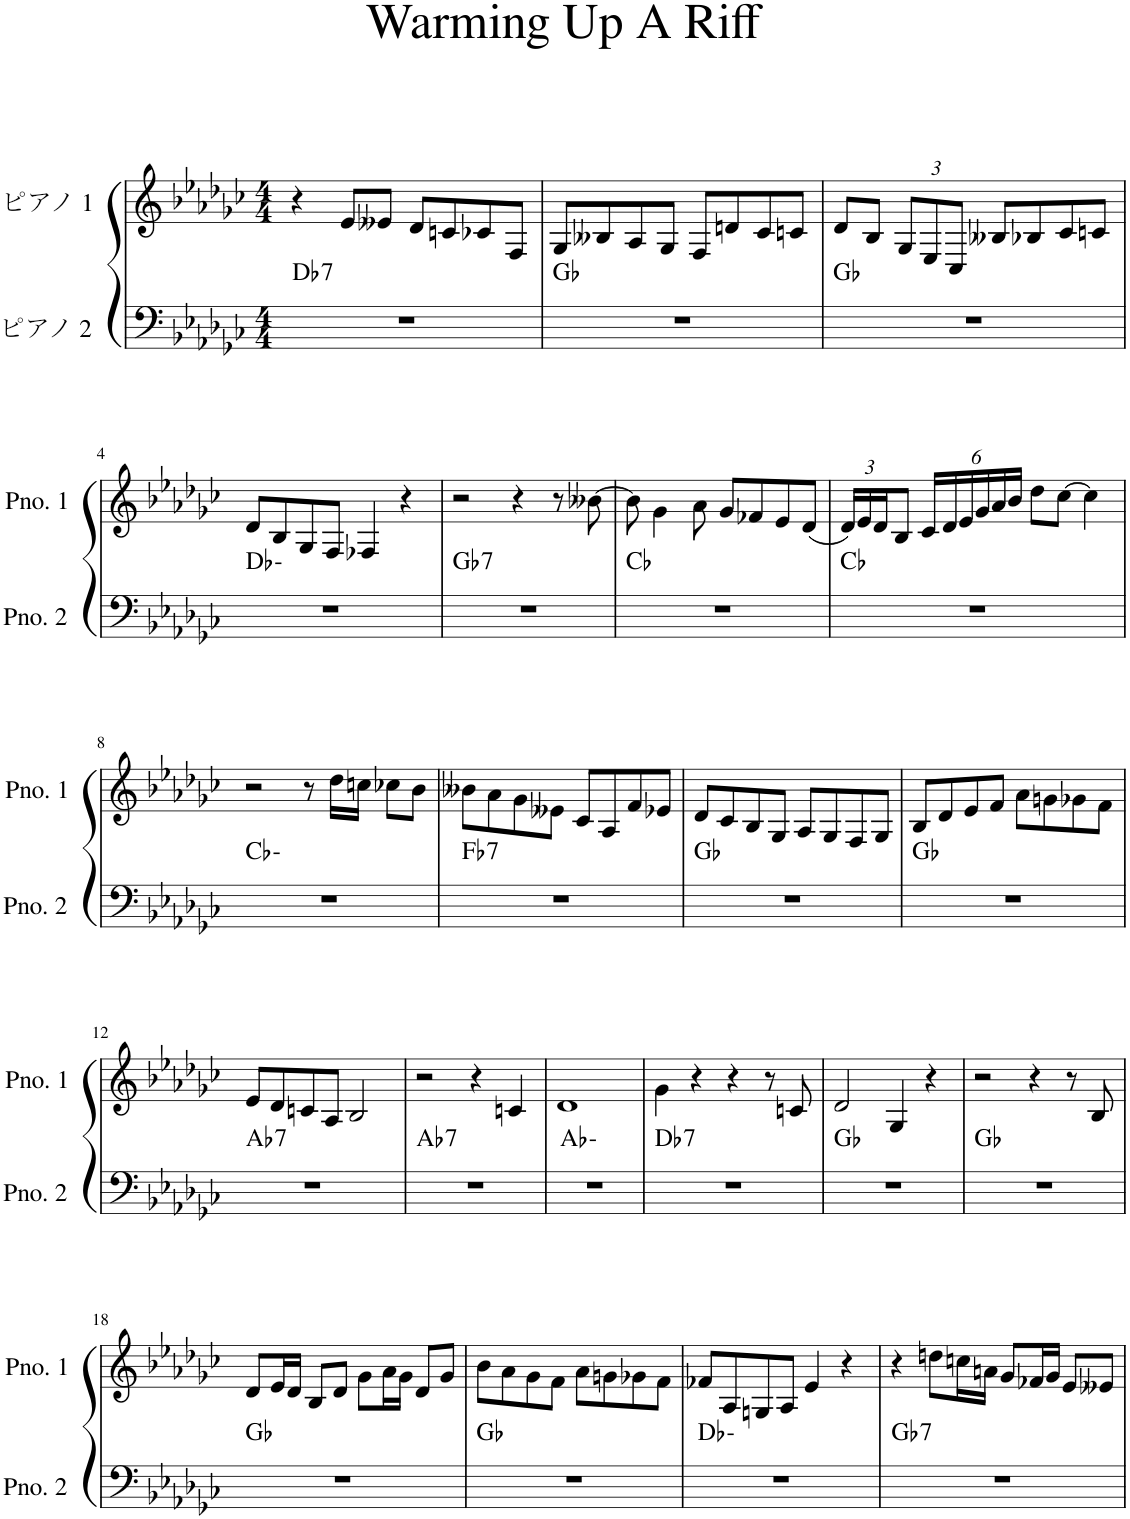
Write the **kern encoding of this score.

**kern	**harte	**kern
*part2	*part2	*part1
*staff2	*	*staff1
*I"ピアノ 2	*	*I"ピアノ 1
*clefF4	*	*clefG2
*k[b-e-a-d-g-c-]	*	*k[b-e-a-d-g-c-]
*M4/4	*	*M4/4
=1	=1	=1
!	!LO:H:kt=7	!
1r	Db:7	4r
.	.	8e-/L
.	.	8e--X/J
.	.	8d-/L
.	.	8cn/
.	.	8c-X/
.	.	8F/J
=2	=2	=2
1r	Gb:maj	8G-/L
.	.	8B--X/
.	.	8A-/
.	.	8G-/J
.	.	8F/L
.	.	8dn/
.	.	8c-/
.	.	8cn/J
=3	=3	=3
1r	Gb:maj	8d-/L
.	.	8B-/J
*	*	*Xbrackettup
.	.	12G-/L
.	.	12E-/
.	.	12C-/J
.	.	8B--X/L
.	.	8B-X/
.	.	8c-/
.	.	8cn/J
!!LO:LB:g=z
=4	=4	=4
1r	Db:min	8d-/L
.	.	8B-/
.	.	8G-/
.	.	8F/J
.	.	4F-X/
.	.	4r
=5	=5	=5
!	!LO:H:kt=7	!
1r	Gb:7	2r
.	.	4r
.	.	8r
.	.	[8b--X\
=6	=6	=6
1r	Cb:maj	8b--\]
.	.	4g-\
.	.	8a-\
.	.	8g-/L
.	.	8f-X/
.	.	8e-/
.	.	(8d-/J
=7	=7	=7
1r	Cb:maj	24d-/LL)
.	.	24e-/
.	.	24d-/J
.	.	8B-/J
.	.	24c-/LL
.	.	24d-/
.	.	24e-/
.	.	24g-/
.	.	24a-/
.	.	24b-/JJ
.	.	8dd-\L
.	.	[8cc-\J
.	.	4cc-\]
!!LO:LB:g=z
=8	=8	=8
1r	Cb:min	2r
.	.	8r
.	.	16dd-\LL
.	.	16ccn\JJ
.	.	8cc-X\L
.	.	8b-\J
=9	=9	=9
!	!LO:H:kt=7	!
1r	Fb:7	8b--X\L
.	.	8a-\
.	.	8g-\
.	.	8e--X\J
.	.	8c-/L
.	.	8A-/
.	.	8f/
.	.	8e-X/J
=10	=10	=10
1r	Gb:maj	8d-/L
.	.	8c-/
.	.	8B-/
.	.	8G-/J
.	.	8A-/L
.	.	8G-/
.	.	8F/
.	.	8G-/J
=11	=11	=11
1r	Gb:maj	8B-/L
.	.	8d-/
.	.	8e-/
.	.	8f/J
.	.	8a-\L
.	.	8gn\
.	.	8g-X\
.	.	8f\J
!!LO:LB:g=z
=12	=12	=12
!	!LO:H:kt=7	!
1r	Ab:7	8e-/L
.	.	8d-/
.	.	8cn/
.	.	8A-/J
.	.	2B-/
=13	=13	=13
!	!LO:H:kt=7	!
1r	Ab:7	2r
.	.	4r
.	.	4cn/
=14	=14	=14
1r	Ab:min	1d-
=15	=15	=15
!	!LO:H:kt=7	!
1r	Db:7	4g-\
.	.	4r
.	.	4r
.	.	8r
.	.	8cn/
=16	=16	=16
1r	Gb:maj	2d-/
.	.	4G-/
.	.	4r
=17	=17	=17
1r	Gb:maj	2r
.	.	4r
.	.	8r
.	.	8B-/
!!LO:LB:g=z
=18	=18	=18
1r	Gb:maj	8d-/L
.	.	16e-/L
.	.	16d-/JJ
.	.	8B-/L
.	.	8d-/J
.	.	8g-\L
.	.	16a-\L
.	.	16g-\JJ
.	.	8d-/L
.	.	8g-/J
=19	=19	=19
1r	Gb:maj	8b-\L
.	.	8a-\
.	.	8g-\
.	.	8f\J
.	.	8a-\L
.	.	8gn\
.	.	8g-X\
.	.	8f\J
=20	=20	=20
1r	Db:min	8f-X/L
.	.	8A-/
.	.	8Gn/
.	.	8A-/J
.	.	4e-/
.	.	4r
=21	=21	=21
!	!LO:H:kt=7	!
1r	Gb:7	4r
.	.	8ddn\L
.	.	16ccn\L
.	.	16an\JJ
.	.	8g-/L
.	.	16f-X/L
.	.	16g-/JJ
.	.	8e-/L
.	.	8e--X/J
=	=	=
*-	*-	*-
